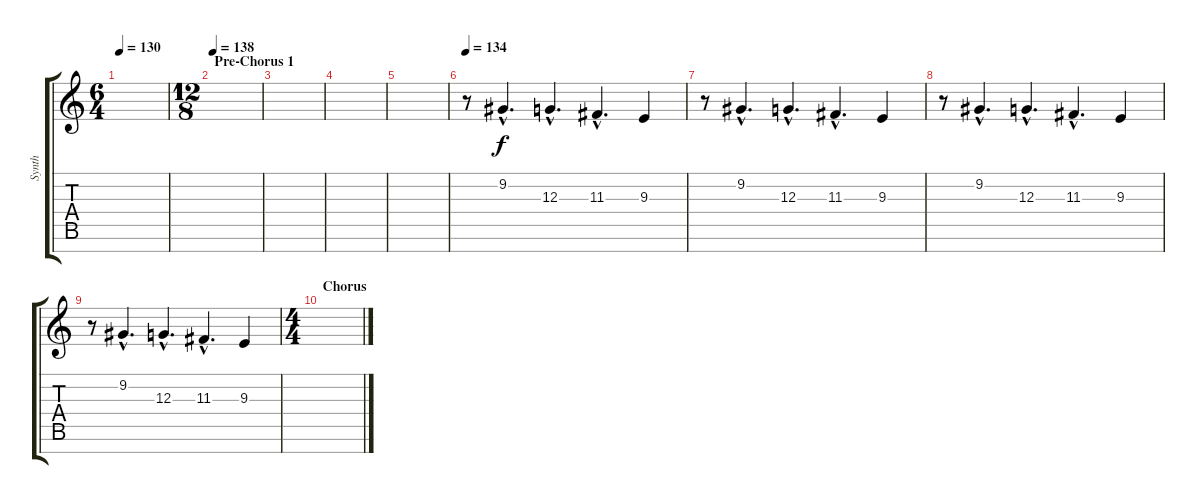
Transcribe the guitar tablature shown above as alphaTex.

\track ("Synth" "Synth") {instrument reedorgan}
\staff {score tabs}
\tuning (E4 B3 G3 D3 A2 E2 B1) {hide}
\ts (6 4)
\tempo 130
\clef g2
\ks c
|
\ts (12 8)
\section ("" "Pre-Chorus 1")
\tempo 134
\tempo 138
|
|
|
|
\tempo 134
r.8 9.2{hac}.4{d} 12.3{hac}.4{d} 11.3{hac}.4{d} 9.3.4 |
r.8 9.2{hac}.4{d} 12.3{hac}.4{d} 11.3{hac}.4{d} 9.3.4 |
r.8 9.2{hac}.4{d} 12.3{hac}.4{d} 11.3{hac}.4{d} 9.3.4 |
r.8 9.2{hac}.4{d} 12.3{hac}.4{d} 11.3{hac}.4{d} 9.3.4 |
\ts (4 4)
\section ("" "Chorus")
